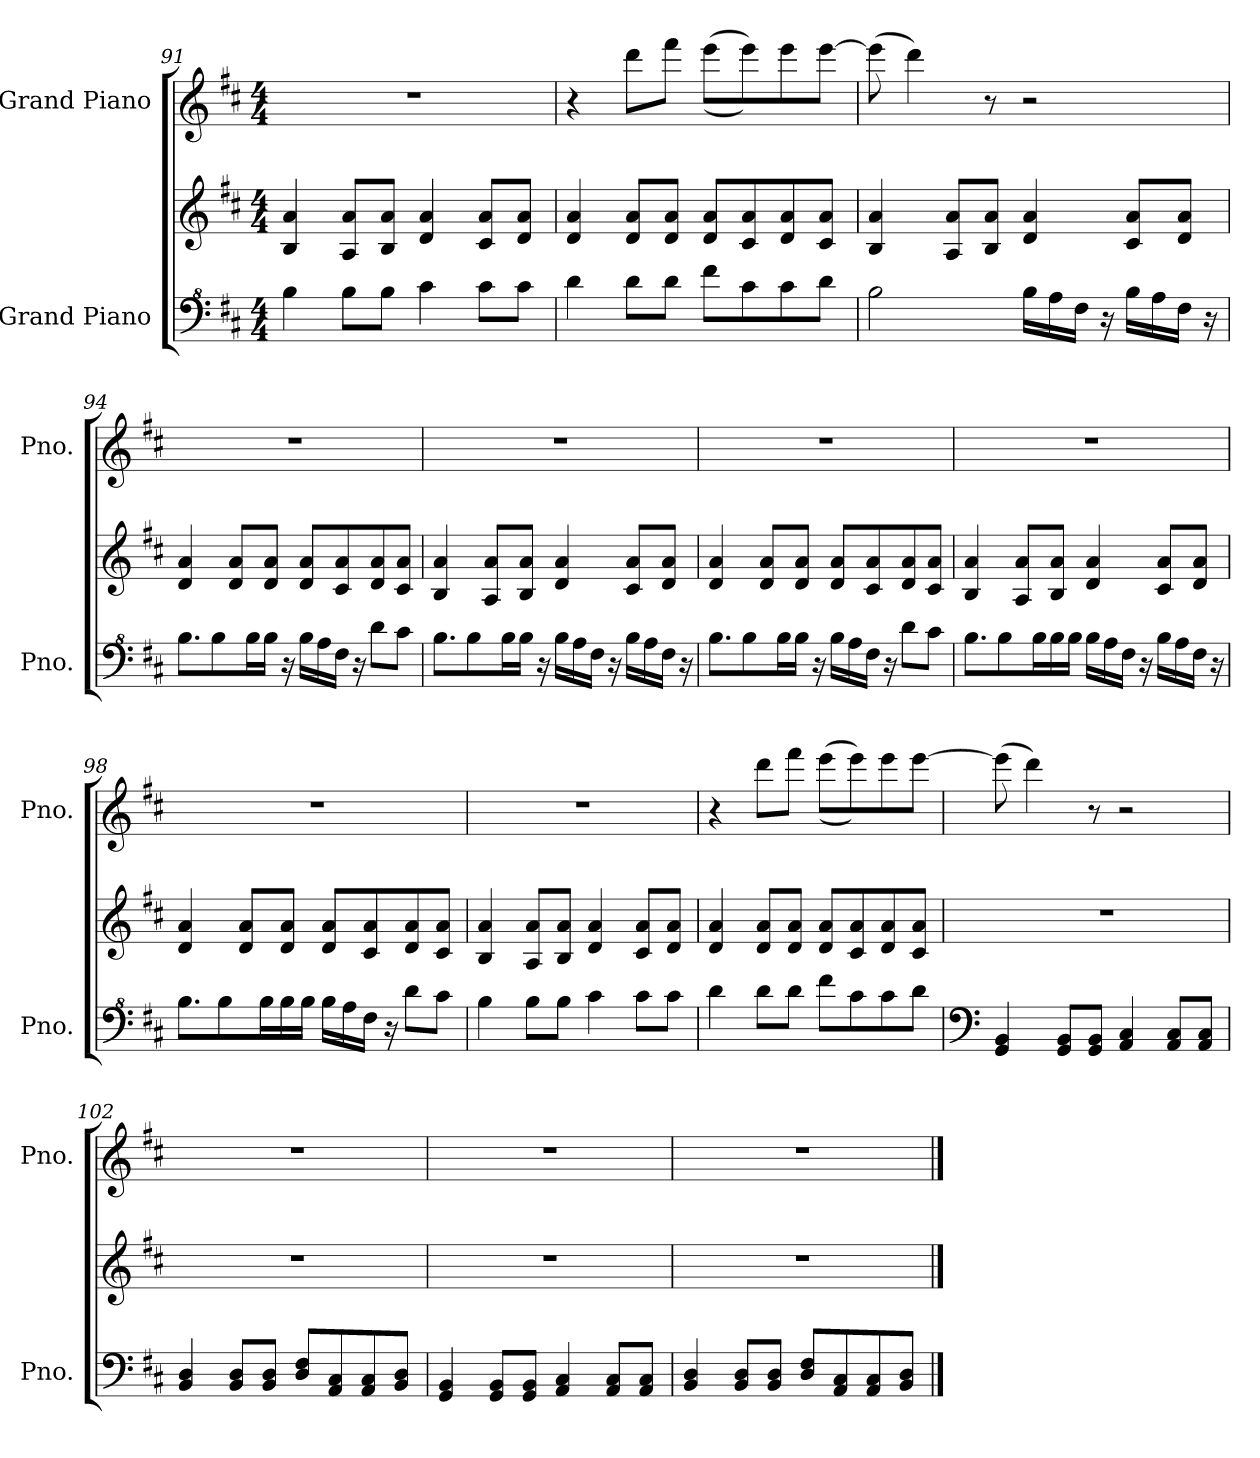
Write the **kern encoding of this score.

**kern	**kern	**kern
*part2	*part2	*part1
*staff3	*staff2	*staff1
*I"Grand Piano	*	*I"Grand Piano
*I'Pno.	*	*I'Pno.
*clefF^4	*clefG2	*clefG2
*k[f#c#]	*k[f#c#]	*k[f#c#]
*M4/4	*M4/4	*M4/4
=91	=91	=91
4b\	4B/ 4a/	1r
8b\L	8A/ 8a/L	.
8b\J	8B/ 8a/J	.
4cc#\	4d/ 4a/	.
8cc#\L	8c#/ 8a/L	.
8cc#\J	8d/ 8a/J	.
=92	=92	=92
4dd\	4d/ 4a/	4r
8dd\L	8d/ 8a/L	8ddd\L
8dd\J	8d/ 8a/J	8fff#\J
8ff#\L	8d/ 8a/L	((8eee\L
8cc#\	8c#/ 8a/	8eee\))
8cc#\	8d/ 8a/	8eee\
8dd\J	8c#/ 8a/J	[8eee\J
!!LO:LB:g=z
=93	=93	=93
2b\	4B/ 4a/	(8eee\]
.	.	4ddd\)
.	8A/ 8a/L	.
.	8B/ 8a/J	8r
16b\LL	4d/ 4a/	2r
16a\	.	.
16f#\JJ	.	.
16r	.	.
16b\LL	8c#/ 8a/L	.
16a\	.	.
16f#\JJ	8d/ 8a/J	.
16r	.	.
=94	=94	=94
8.b\L	4d/ 4a/	1r
8b\	.	.
.	8d/ 8a/L	.
16b\L	.	.
16b\JJ	8d/ 8a/J	.
16r	.	.
16b\LL	8d/ 8a/L	.
16a\	.	.
16f#\JJ	8c#/ 8a/	.
16r	.	.
8dd\L	8d/ 8a/	.
8cc#\J	8c#/ 8a/J	.
=95	=95	=95
8.b\L	4B/ 4a/	1r
8b\	.	.
.	8A/ 8a/L	.
16b\L	.	.
16b\JJ	8B/ 8a/J	.
16r	.	.
16b\LL	4d/ 4a/	.
16a\	.	.
16f#\JJ	.	.
16r	.	.
16b\LL	8c#/ 8a/L	.
16a\	.	.
16f#\JJ	8d/ 8a/J	.
16r	.	.
!!LO:LB:g=z
=96	=96	=96
8.b\L	4d/ 4a/	1r
8b\	.	.
.	8d/ 8a/L	.
16b\L	.	.
16b\JJ	8d/ 8a/J	.
16r	.	.
16b\LL	8d/ 8a/L	.
16a\	.	.
16f#\JJ	8c#/ 8a/	.
16r	.	.
8dd\L	8d/ 8a/	.
8cc#\J	8c#/ 8a/J	.
=97	=97	=97
8.b\L	4B/ 4a/	1r
8b\	.	.
.	8A/ 8a/L	.
16b\L	.	.
16b\	8B/ 8a/J	.
16b\JJ	.	.
16b\LL	4d/ 4a/	.
16a\	.	.
16f#\JJ	.	.
16r	.	.
16b\LL	8c#/ 8a/L	.
16a\	.	.
16f#\JJ	8d/ 8a/J	.
16r	.	.
=98	=98	=98
8.b\L	4d/ 4a/	1r
8b\	.	.
.	8d/ 8a/L	.
16b\L	.	.
16b\	8d/ 8a/J	.
16b\JJ	.	.
16b\LL	8d/ 8a/L	.
16a\	.	.
16f#\JJ	8c#/ 8a/	.
16r	.	.
8dd\L	8d/ 8a/	.
8cc#\J	8c#/ 8a/J	.
!!LO:LB:g=z
=99	=99	=99
4b\	4B/ 4a/	1r
8b\L	8A/ 8a/L	.
8b\J	8B/ 8a/J	.
4cc#\	4d/ 4a/	.
8cc#\L	8c#/ 8a/L	.
8cc#\J	8d/ 8a/J	.
=100	=100	=100
4dd\	4d/ 4a/	4r
8dd\L	8d/ 8a/L	8ddd\L
8dd\J	8d/ 8a/J	8fff#\J
8ff#\L	8d/ 8a/L	((8eee\L
8cc#\	8c#/ 8a/	8eee\))
8cc#\	8d/ 8a/	8eee\
8dd\J	8c#/ 8a/J	[8eee\J
=101	=101	=101
*clefF4	*	*
4GG/ 4BB/	1r	(8eee\]
.	.	4ddd\)
8GG/ 8BB/L	.	.
8GG/ 8BB/J	.	8r
4AA/ 4C#/	.	2r
8AA/ 8C#/L	.	.
8AA/ 8C#/J	.	.
=102	=102	=102
4BB/ 4D/	1r	1r
8BB/ 8D/L	.	.
8BB/ 8D/J	.	.
8D/ 8F#/L	.	.
8AA/ 8C#/	.	.
8AA/ 8C#/	.	.
8BB/ 8D/J	.	.
=103	=103	=103
4GG/ 4BB/	1r	1r
8GG/ 8BB/L	.	.
8GG/ 8BB/J	.	.
4AA/ 4C#/	.	.
8AA/ 8C#/L	.	.
8AA/ 8C#/J	.	.
!!LO:PB:g=z
=104	=104	=104
4BB/ 4D/	1r	1r
8BB/ 8D/L	.	.
8BB/ 8D/J	.	.
8D/ 8F#/L	.	.
8AA/ 8C#/	.	.
8AA/ 8C#/	.	.
8BB/ 8D/J	.	.
==	==	==
*-	*-	*-
